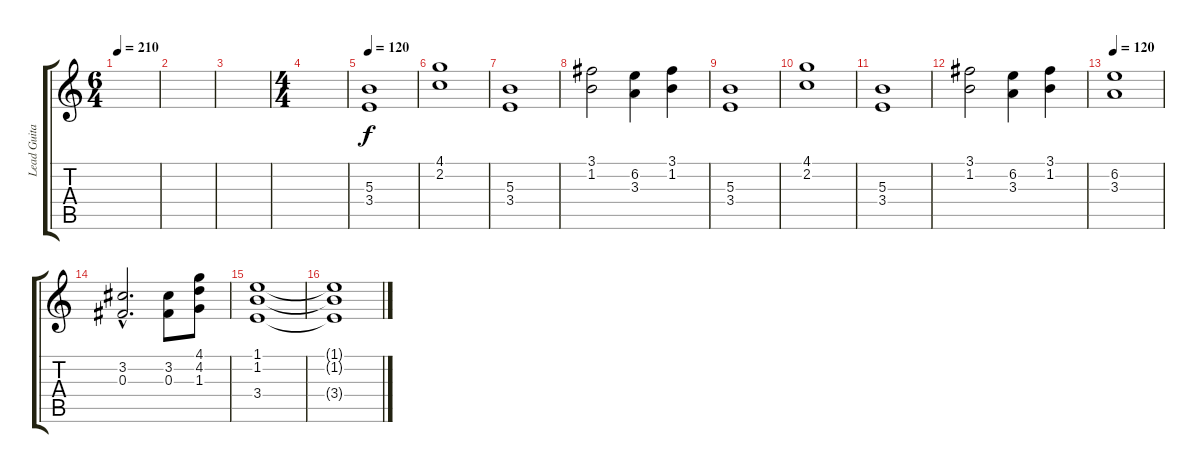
\track ("Lead Guitar(Eb)" "Lead Guita") {instrument distortionguitar}
\staff {score tabs}
\tuning (Eb4 Bb3 Gb3 Db3 Ab2 Eb2) {hide}
\ts (6 4)
\tempo 210
\clef g2
\ks c
|
|
|
\ts (4 4)
|
\tempo 120
(5.3 3.4).1 |
(4.1 2.2).1 |
(5.3 3.4).1 |
(3.1 1.2).2 (6.2 3.3).4 (3.1 1.2).4 |
(5.3 3.4).1 |
(4.1 2.2).1 |
(5.3 3.4).1 |
(3.1 1.2).2 (6.2 3.3).4 (3.1 1.2).4 |
\tempo 120
(6.2 3.3).1 |
(3.2{hac} 0.3{hac}).2{d} (3.2 0.3).8 (4.1 4.2 1.3).8 |
(1.1 1.2 3.4).1 |
(1.1{t} 1.2{t} 3.4{t}).1
